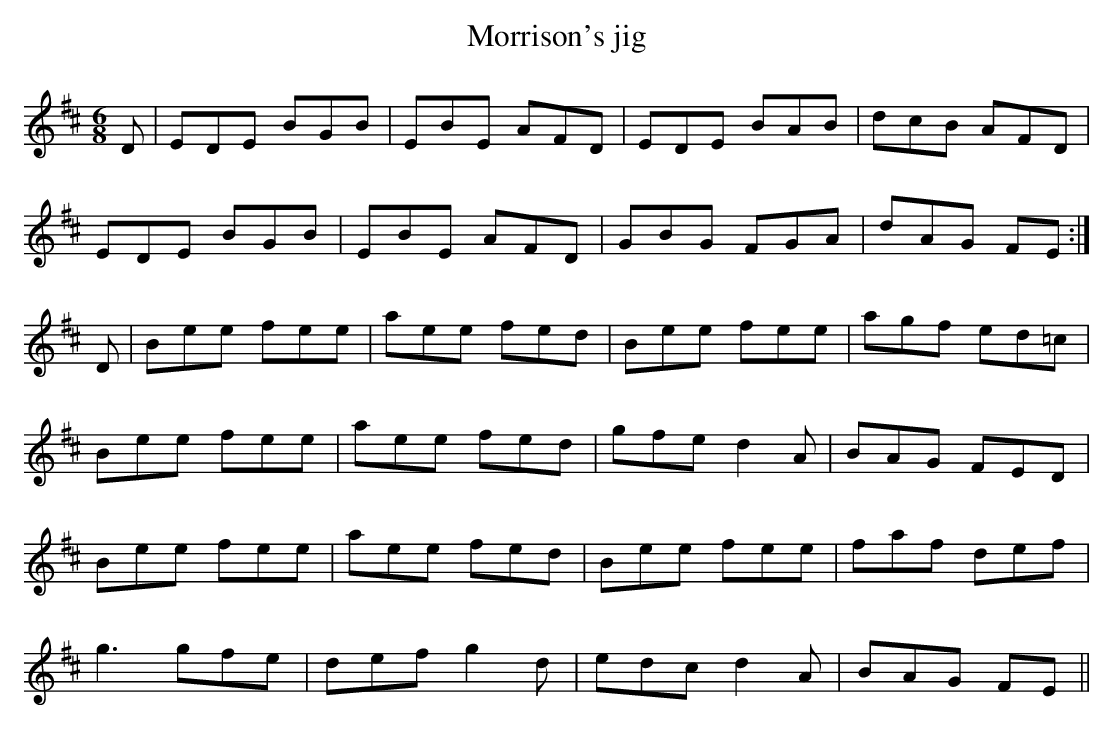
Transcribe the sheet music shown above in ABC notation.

X:1
T: Morrison's jig
M: 6/8
L: 1/8
K:Edor
D|EDE BGB|EBE AFD|EDE BAB|dcB AFD|
EDE BGB|EBE AFD|GBG FGA|dAG FE:|
D|Bee fee|aee fed|Bee fee|agf ed=c|
Bee fee|aee fed|gfe d2A|BAG FED|
Bee fee|aee fed|Bee fee|faf def|
g3 gfe|def g2d|edc d2A|BAG FE||
